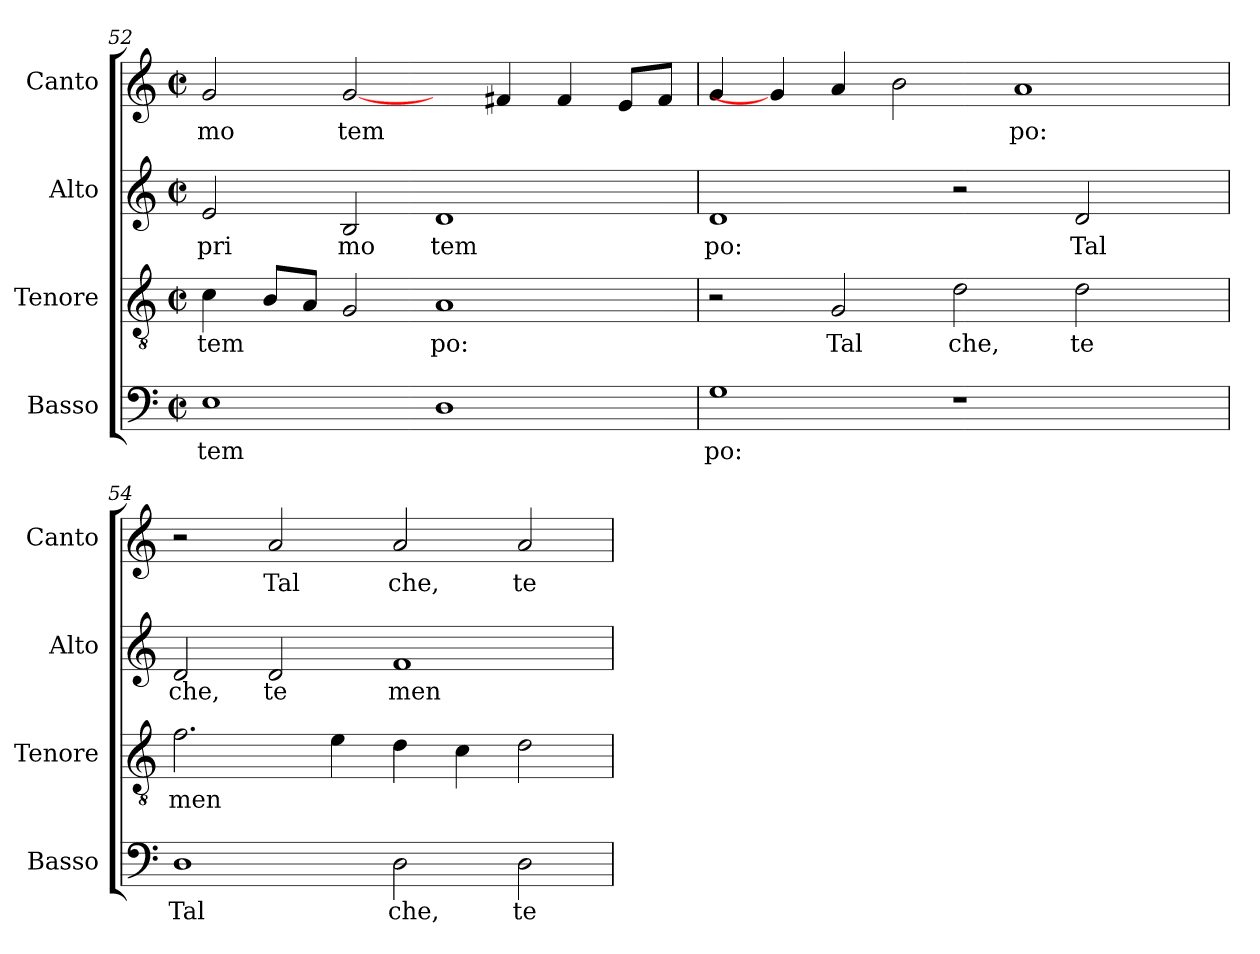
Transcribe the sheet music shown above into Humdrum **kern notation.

**kern	**text	**kern	**text	**kern	**text	**kern	**text
*part4	*part4	*part3	*part3	*part2	*part2	*part1	*part1
*staff4	*staff4	*staff3	*staff3	*staff2	*staff2	*staff1	*staff1
*I"Basso	*	*I"Tenore	*	*I"Alto	*	*I"Canto	*
*I'Basso	*	*I'Tenore	*	*I'Alto	*	*I'Canto	*
!!LO:LB:g=z
*clefF4	*	*clefGv2	*	*clefG2	*	*clefG2	*
*k[]	*	*k[]	*	*k[]	*	*k[]	*
*C:	*	*C:	*	*C:	*	*C:	*
*M2/2	*	*M2/2	*	*M2/2	*	*M2/2	*
*met(c|)	*	*met(c|)	*	*met(c|)	*	*met(c|)	*
=52	=52	=52	=52	=52	=52	=52	=52
!	!LO:LY:b:cj	!	!LO:LY:b:cj	!	!LO:LY:b:cj	!	!LO:LY:b:cj
1E	tem	4c\	tem	2e/	pri	2g/	mo
!	!	!	!LO:LY:b:cj	!	!	!	!
.	.	8B/L	.	.	.	.	.
!	!	!	!LO:LY:b:cj	!	!	!	!
.	.	8A/J	.	.	.	.	.
!	!	!	!LO:LY:b:cj	!	!LO:LY:b:cj	!	!LO:LY:b:cj
.	.	2G/	.	2B/	mo	[2g/	tem
!	!LO:LY:b:cj	!	!LO:LY:b:cj	!	!LO:LY:b:cj	!	!
1D	.	1A	po:	1d	tem	4ryy	.
!	!	!	!	!	!	!	!LO:LY:b:cj
.	.	.	.	.	.	4f#X/	.
!	!	!	!	!	!	!	!LO:LY:b:cj
.	.	.	.	.	.	4f#/	.
!	!	!	!	!	!	!	!LO:LY:b:cj
.	.	.	.	.	.	8e/L	.
!	!	!	!	!	!	!	!LO:LY:b:cj
.	.	.	.	.	.	8f#/J	.
=53	=53	=53	=53	=53	=53	=53	=53
!	!LO:LY:b:cj	!	!	!	!LO:LY:b:cj	!	!LO:LY:b:cj
1G	po:	2r	.	1d	po:	4g/	.
.	.	.	.	.	.	4g/]	.
!	!	!	!LO:LY:b:cj	!	!	!	!LO:LY:b:cj
.	.	2G/	Tal	.	.	4a/	.
!	!	!	!	!	!	!	!LO:LY:b:cj
.	.	.	.	.	.	2b\	.
!	!	!	!LO:LY:b:cj	!	!	!	!
1r	.	2d\	che,	2r	.	.	.
!	!	!	!	!	!	!	!LO:LY:b:cj
.	.	.	.	.	.	1a	po:
!	!	!	!LO:LY:b:cj	!	!LO:LY:b:cj	!	!
.	.	2d\	te	2d/	Tal	.	.
4ryy	.	4ryy	.	4ryy	.	.	.
=54	=54	=54	=54	=54	=54	=54	=54
!	!LO:LY:b:cj	!	!LO:LY:b:cj	!	!LO:LY:b:cj	!	!
1D	Tal	2.f\	men	2d/	che,	2r	.
!	!	!	!	!	!LO:LY:b:cj	!	!LO:LY:b:cj
.	.	.	.	2d/	te	2a/	Tal
!	!	!	!LO:LY:b:cj	!	!	!	!
.	.	4e\	.	.	.	.	.
!	!LO:LY:b:cj	!	!LO:LY:b:cj	!	!LO:LY:b:cj	!	!LO:LY:b:cj
2D\	che,	4d\	.	1f	men	2a/	che,
!	!	!	!LO:LY:b:cj	!	!	!	!
.	.	4c\	.	.	.	.	.
!	!LO:LY:b:cj	!	!LO:LY:b:cj	!	!	!	!LO:LY:b:cj
2D\	te	2d\	.	.	.	2a/	te
=	=	=	=	=	=	=	=
*-	*-	*-	*-	*-	*-	*-	*-
